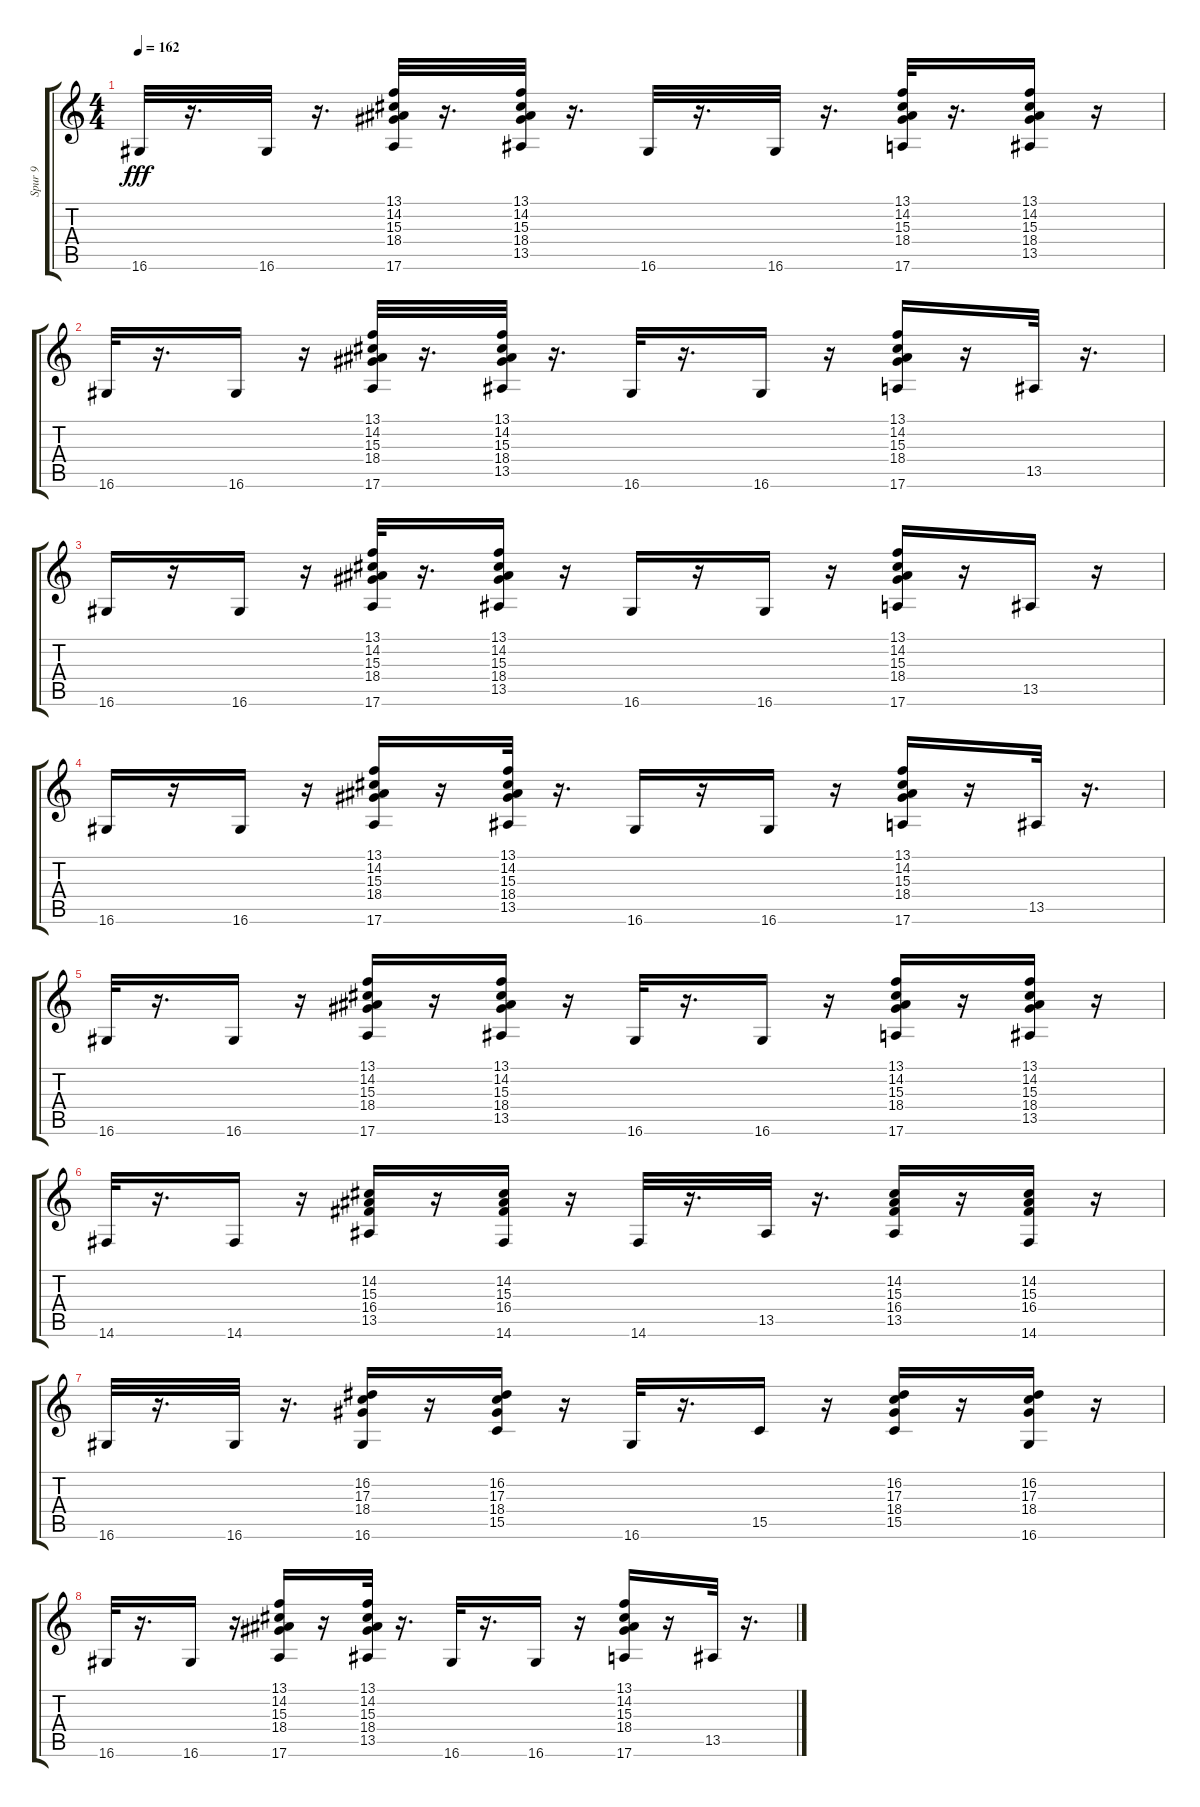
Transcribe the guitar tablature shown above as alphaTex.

\track ("Spur 9" "Spur 9") {instrument vibraphone}
\staff {score tabs}
\tuning (E4 B3 G3 D3 A2 E2) {hide}
\ts (4 4)
\tempo 162
\clef g2
\ks c
16.6.32{dy fff} r.16{d} 16.6.32 r.16{d} (13.1 14.2 15.3 18.4 17.6).32 r.16{d} (13.1 14.2 15.3 18.4 13.5).32 r.16{d} 16.6.32 r.16{d} 16.6.32 r.16{d} (13.1 14.2 15.3 18.4 17.6).32 r.16{d} (13.1 14.2 15.3 18.4 13.5).16 r.16 |
16.6.32 r.16{d} 16.6.16 r.16 (13.1 14.2 15.3 18.4 17.6).32 r.16{d} (13.1 14.2 15.3 18.4 13.5).32 r.16{d} 16.6.32 r.16{d} 16.6.16 r.16 (13.1 14.2 15.3 18.4 17.6).16 r.16 13.5.32 r.16{d} |
16.6.16 r.16 16.6.16 r.16 (13.1 14.2 15.3 18.4 17.6).32 r.16{d} (13.1 14.2 15.3 18.4 13.5).16 r.16 16.6.16 r.16 16.6.16 r.16 (13.1 14.2 15.3 18.4 17.6).16 r.16 13.5.16 r.16 |
16.6.16 r.16 16.6.16 r.16 (13.1 14.2 15.3 18.4 17.6).16 r.16 (13.1 14.2 15.3 18.4 13.5).32 r.16{d} 16.6.16 r.16 16.6.16 r.16 (13.1 14.2 15.3 18.4 17.6).16 r.16 13.5.32 r.16{d} |
16.6.32 r.16{d} 16.6.16 r.16 (13.1 14.2 15.3 18.4 17.6).16 r.16 (13.1 14.2 15.3 18.4 13.5).16 r.16 16.6.32 r.16{d} 16.6.16 r.16 (13.1 14.2 15.3 18.4 17.6).16 r.16 (13.1 14.2 15.3 18.4 13.5).16 r.16 |
14.6.32 r.16{d} 14.6.16 r.16 (14.2 15.3 16.4 13.5).16 r.16 (14.2 15.3 16.4 14.6).16 r.16 14.6.32 r.16{d} 13.5.32 r.16{d} (14.2 15.3 16.4 13.5).16 r.16 (14.2 15.3 16.4 14.6).16 r.16 |
16.6.32 r.16{d} 16.6.32 r.16{d} (16.2 17.3 18.4 16.6).16 r.16 (16.2 17.3 18.4 15.5).16 r.16 16.6.32 r.16{d} 15.5.16 r.16 (16.2 17.3 18.4 15.5).16 r.16 (16.2 17.3 18.4 16.6).16 r.16 |
16.6.32 r.16{d} 16.6.16 r.16 (13.1 14.2 15.3 18.4 17.6).16 r.16 (13.1 14.2 15.3 18.4 13.5).32 r.16{d} 16.6.32 r.16{d} 16.6.16 r.16 (13.1 14.2 15.3 18.4 17.6).16 r.16 13.5.32 r.16{d}
